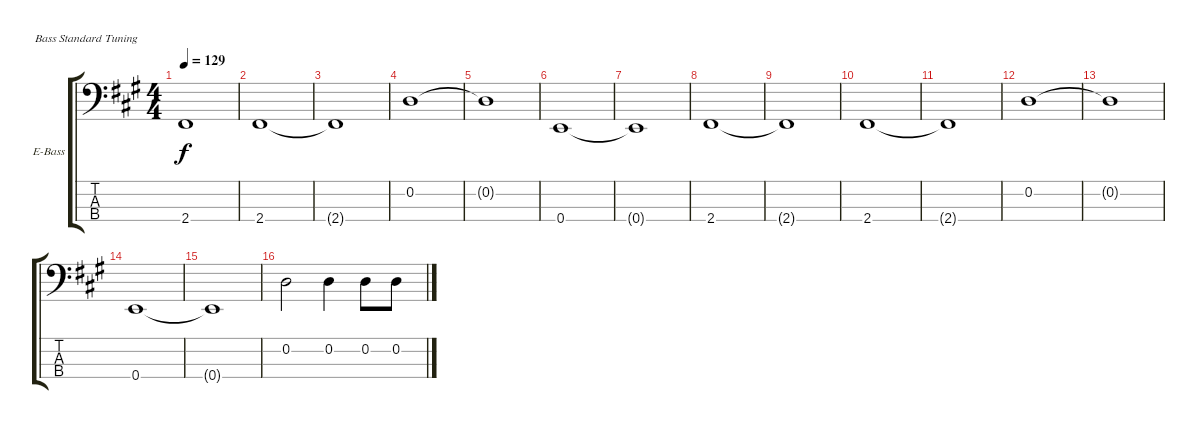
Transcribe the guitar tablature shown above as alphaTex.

\defaultSystemsLayout 4
\bracketExtendMode groupsimilarinstruments
\firstSystemTrackNameOrientation horizontal
\otherSystemsTrackNameOrientation horizontal
\track ("Electric Bass" "E-Bass") {instrument electricbassfinger}
\staff {score tabs}
\tuning (G2 D2 A1 E1)
\ts (4 4)
\tempo 129
\clef f4
\ks f#minor
2.4{t}.1{dy f} |
2.4.1 |
2.4{t}.1 |
0.2.1 |
0.2{t}.1 |
0.4.1 |
0.4{t}.1 |
2.4.1 |
2.4{t}.1 |
2.4.1 |
2.4{t}.1 |
0.2.1 |
0.2{t}.1 |
0.4.1 |
0.4{t}.1 |
0.2.2 0.2.4 0.2.8 0.2.8
